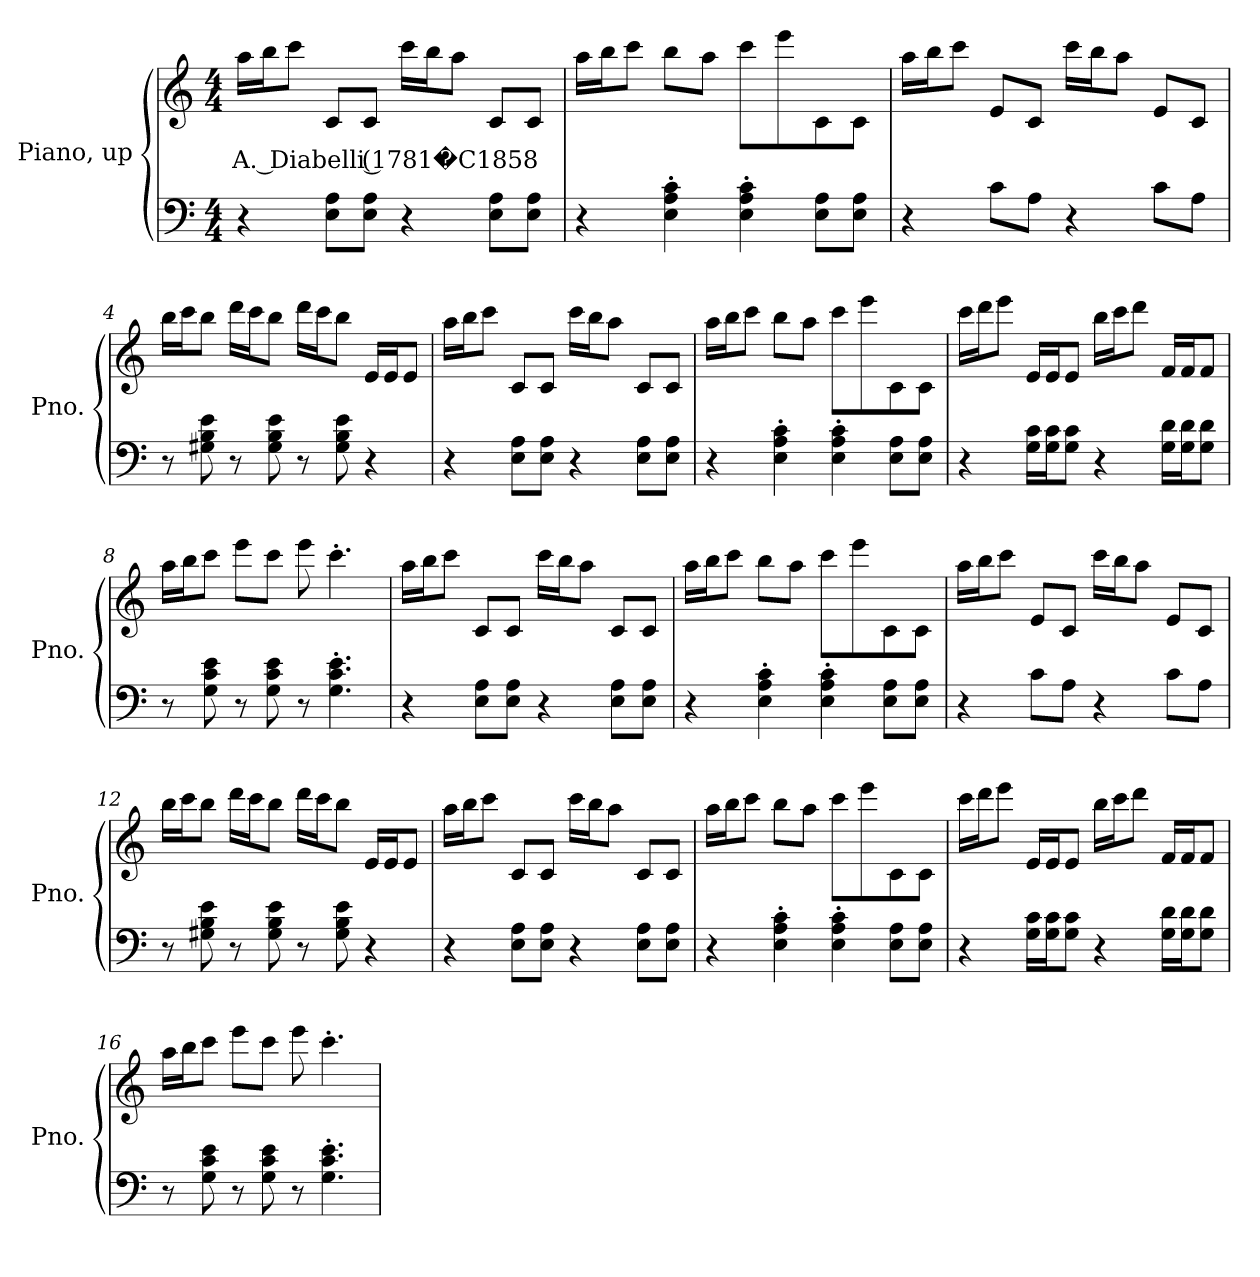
**kern	**kern	**text
*part1	*part1	*part1
*staff2	*staff1	*staff1
*I"Piano, up	*	*
*I'Pno.	*	*
*clefF4	*clefG2	*
*k[]	*k[]	*
*M4/4	*M4/4	*
*MM80	*MM80	*
=1	=1	=1
!	!	!LO:LY:b
4r	16aa\LL	A. Diabelli (1781�C1858
.	16bb\J	.
.	8ccc\J	.
8E\ 8A\L	8c/L	.
8E\ 8A\J	8c/J	.
4r	16ccc\LL	.
.	16bb\J	.
.	8aa\J	.
8E\ 8A\L	8c/L	.
8E\ 8A\J	8c/J	.
=2	=2	=2
4r	16aa\LL	.
.	16bb\J	.
.	8ccc\J	.
4E\' 4A\' 4c\'	8bb\L	.
.	8aa\J	.
4E\' 4A\' 4c\'	8ccc\L	.
.	8eee\	.
8E\ 8A\L	8c\	.
8E\ 8A\J	8c\J	.
!!LO:LB:g=z
=3	=3	=3
4r	16aa\LL	.
.	16bb\J	.
.	8ccc\J	.
8c\L	8e/L	.
8A\J	8c/J	.
4r	16ccc\LL	.
.	16bb\J	.
.	8aa\J	.
8c\L	8e/L	.
8A\J	8c/J	.
=4	=4	=4
8r	16bb\LL	.
.	16ccc\J	.
8G#X\ 8B\ 8e\	8bb\J	.
8r	16ddd\LL	.
.	16ccc\J	.
8G#\ 8B\ 8e\	8bb\J	.
8r	16ddd\LL	.
.	16ccc\J	.
8G#\ 8B\ 8e\	8bb\J	.
4r	16e/LL	.
.	16e/J	.
.	8e/J	.
=5	=5	=5
4r	16aa\LL	.
.	16bb\J	.
.	8ccc\J	.
8E\ 8A\L	8c/L	.
8E\ 8A\J	8c/J	.
4r	16ccc\LL	.
.	16bb\J	.
.	8aa\J	.
8E\ 8A\L	8c/L	.
8E\ 8A\J	8c/J	.
!!LO:LB:g=z
=6	=6	=6
4r	16aa\LL	.
.	16bb\J	.
.	8ccc\J	.
4E\' 4A\' 4c\'	8bb\L	.
.	8aa\J	.
4E\' 4A\' 4c\'	8ccc\L	.
.	8eee\	.
8E\ 8A\L	8c\	.
8E\ 8A\J	8c\J	.
=7	=7	=7
4r	16ccc\LL	.
.	16ddd\J	.
.	8eee\J	.
16G\ 16c\LL	16e/LL	.
16G\ 16c\J	16e/J	.
8G\ 8c\J	8e/J	.
4r	16bb\LL	.
.	16ccc\J	.
.	8ddd\J	.
16G\ 16d\LL	16f/LL	.
16G\ 16d\J	16f/J	.
8G\ 8d\J	8f/J	.
=8	=8	=8
8r	16aa\LL	.
.	16bb\J	.
8G\ 8c\ 8e\	8ccc\J	.
8r	8eee\L	.
8G\ 8c\ 8e\	8ccc\J	.
8r	8eee\	.
4.G\' 4.c\' 4.e\'	4.ccc'\	.
!!LO:LB:g=z
=9	=9	=9
4r	16aa\LL	.
.	16bb\J	.
.	8ccc\J	.
8E\ 8A\L	8c/L	.
8E\ 8A\J	8c/J	.
4r	16ccc\LL	.
.	16bb\J	.
.	8aa\J	.
8E\ 8A\L	8c/L	.
8E\ 8A\J	8c/J	.
=10	=10	=10
4r	16aa\LL	.
.	16bb\J	.
.	8ccc\J	.
4E\' 4A\' 4c\'	8bb\L	.
.	8aa\J	.
4E\' 4A\' 4c\'	8ccc\L	.
.	8eee\	.
8E\ 8A\L	8c\	.
8E\ 8A\J	8c\J	.
=11	=11	=11
4r	16aa\LL	.
.	16bb\J	.
.	8ccc\J	.
8c\L	8e/L	.
8A\J	8c/J	.
4r	16ccc\LL	.
.	16bb\J	.
.	8aa\J	.
8c\L	8e/L	.
8A\J	8c/J	.
!!LO:LB:g=z
=12	=12	=12
8r	16bb\LL	.
.	16ccc\J	.
8G#X\ 8B\ 8e\	8bb\J	.
8r	16ddd\LL	.
.	16ccc\J	.
8G#\ 8B\ 8e\	8bb\J	.
8r	16ddd\LL	.
.	16ccc\J	.
8G#\ 8B\ 8e\	8bb\J	.
4r	16e/LL	.
.	16e/J	.
.	8e/J	.
=13	=13	=13
4r	16aa\LL	.
.	16bb\J	.
.	8ccc\J	.
8E\ 8A\L	8c/L	.
8E\ 8A\J	8c/J	.
4r	16ccc\LL	.
.	16bb\J	.
.	8aa\J	.
8E\ 8A\L	8c/L	.
8E\ 8A\J	8c/J	.
=14	=14	=14
4r	16aa\LL	.
.	16bb\J	.
.	8ccc\J	.
4E\' 4A\' 4c\'	8bb\L	.
.	8aa\J	.
4E\' 4A\' 4c\'	8ccc\L	.
.	8eee\	.
8E\ 8A\L	8c\	.
8E\ 8A\J	8c\J	.
!!LO:LB:g=z
=15	=15	=15
4r	16ccc\LL	.
.	16ddd\J	.
.	8eee\J	.
16G\ 16c\LL	16e/LL	.
16G\ 16c\J	16e/J	.
8G\ 8c\J	8e/J	.
4r	16bb\LL	.
.	16ccc\J	.
.	8ddd\J	.
16G\ 16d\LL	16f/LL	.
16G\ 16d\J	16f/J	.
8G\ 8d\J	8f/J	.
=16	=16	=16
8r	16aa\LL	.
.	16bb\J	.
8G\ 8c\ 8e\	8ccc\J	.
8r	8eee\L	.
8G\ 8c\ 8e\	8ccc\J	.
8r	8eee\	.
4.G\' 4.c\' 4.e\'	4.ccc'\	.
=	=	=
*-	*-	*-
